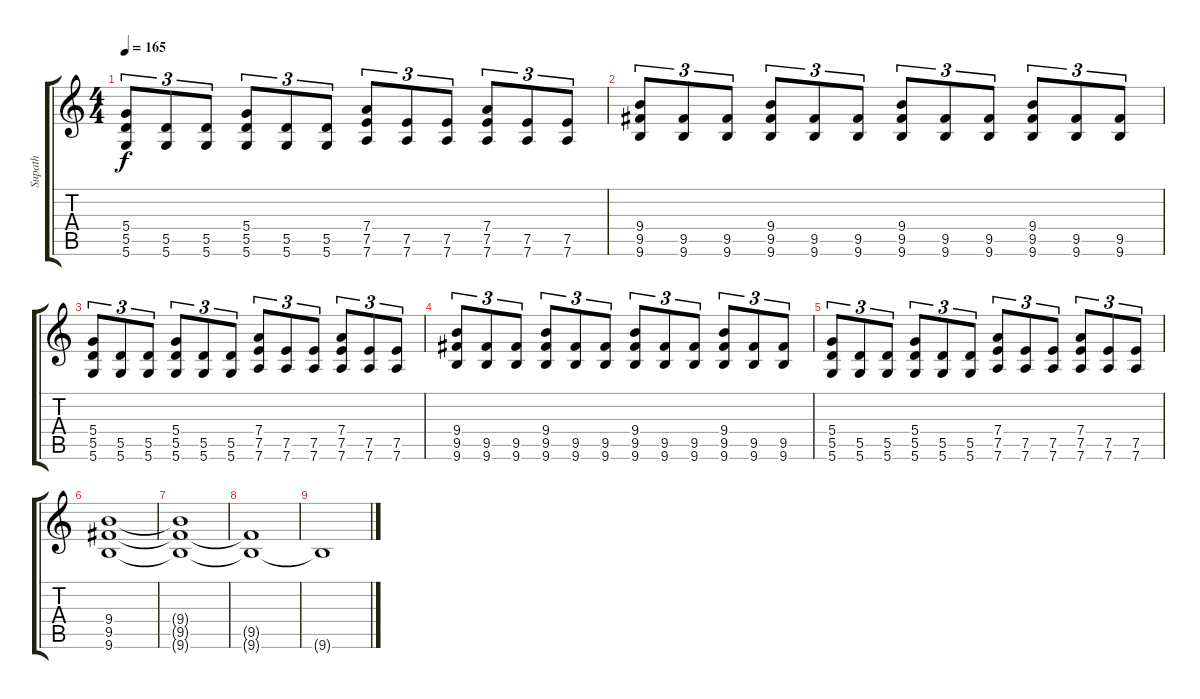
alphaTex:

\track ("Supath" "Supath") {instrument overdrivenguitar}
\staff {score tabs}
\tuning (E4 B3 G3 D3 A2 D2) {hide}
\ts (4 4)
\tempo 165
\clef g2
\ks c
(5.4 5.5 5.6).8{tu (3 2) dy f} (5.5 5.6).8{tu (3 2)} (5.5 5.6).8{tu (3 2)} (5.4 5.5 5.6).8{tu (3 2)} (5.5 5.6).8{tu (3 2)} (5.5 5.6).8{tu (3 2)} (7.4 7.5 7.6).8{tu (3 2)} (7.5 7.6).8{tu (3 2)} (7.5 7.6).8{tu (3 2)} (7.4 7.5 7.6).8{tu (3 2)} (7.5 7.6).8{tu (3 2)} (7.5 7.6).8{tu (3 2)} |
(9.4 9.5 9.6).8{tu (3 2)} (9.5 9.6).8{tu (3 2)} (9.5 9.6).8{tu (3 2)} (9.4 9.5 9.6).8{tu (3 2)} (9.5 9.6).8{tu (3 2)} (9.5 9.6).8{tu (3 2)} (9.4 9.5 9.6).8{tu (3 2)} (9.5 9.6).8{tu (3 2)} (9.5 9.6).8{tu (3 2)} (9.4 9.5 9.6).8{tu (3 2)} (9.5 9.6).8{tu (3 2)} (9.5 9.6).8{tu (3 2)} |
(5.4 5.5 5.6).8{tu (3 2)} (5.5 5.6).8{tu (3 2)} (5.5 5.6).8{tu (3 2)} (5.4 5.5 5.6).8{tu (3 2)} (5.5 5.6).8{tu (3 2)} (5.5 5.6).8{tu (3 2)} (7.4 7.5 7.6).8{tu (3 2)} (7.5 7.6).8{tu (3 2)} (7.5 7.6).8{tu (3 2)} (7.4 7.5 7.6).8{tu (3 2)} (7.5 7.6).8{tu (3 2)} (7.5 7.6).8{tu (3 2)} |
(9.4 9.5 9.6).8{tu (3 2)} (9.5 9.6).8{tu (3 2)} (9.5 9.6).8{tu (3 2)} (9.4 9.5 9.6).8{tu (3 2)} (9.5 9.6).8{tu (3 2)} (9.5 9.6).8{tu (3 2)} (9.4 9.5 9.6).8{tu (3 2)} (9.5 9.6).8{tu (3 2)} (9.5 9.6).8{tu (3 2)} (9.4 9.5 9.6).8{tu (3 2)} (9.5 9.6).8{tu (3 2)} (9.5 9.6).8{tu (3 2)} |
(5.4 5.5 5.6).8{tu (3 2)} (5.5 5.6).8{tu (3 2)} (5.5 5.6).8{tu (3 2)} (5.4 5.5 5.6).8{tu (3 2)} (5.5 5.6).8{tu (3 2)} (5.5 5.6).8{tu (3 2)} (7.4 7.5 7.6).8{tu (3 2)} (7.5 7.6).8{tu (3 2)} (7.5 7.6).8{tu (3 2)} (7.4 7.5 7.6).8{tu (3 2)} (7.5 7.6).8{tu (3 2)} (7.5 7.6).8{tu (3 2)} |
(9.4 9.5 9.6).1 |
(9.4{t} 9.5{t} 9.6{t}).1 |
(9.5{t} 9.6{t}).1 |
9.6{t}.1
